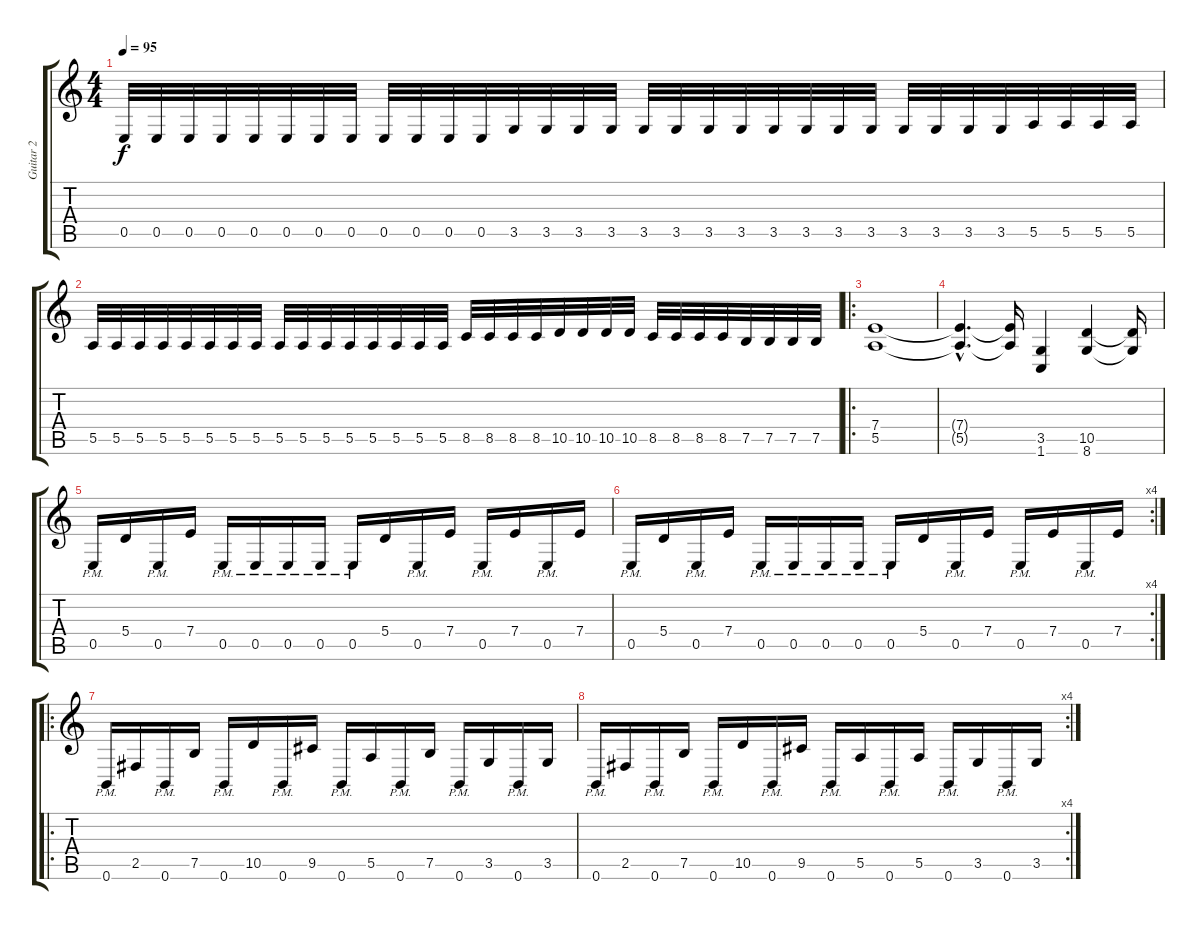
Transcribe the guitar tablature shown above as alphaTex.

\track ("Guitar 2" "Guitar 2") {instrument distortionguitar}
\staff {score tabs}
\tuning (B3 Gb3 D3 A2 E2 B1) {hide}
\ts (4 4)
\tempo 95
\clef g2
\ks c
0.5.32{dy f} 0.5.32 0.5.32 0.5.32 0.5.32 0.5.32 0.5.32 0.5.32 0.5.32 0.5.32 0.5.32 0.5.32 3.5.32 3.5.32 3.5.32 3.5.32 3.5.32 3.5.32 3.5.32 3.5.32 3.5.32 3.5.32 3.5.32 3.5.32 3.5.32 3.5.32 3.5.32 3.5.32 5.5.32 5.5.32 5.5.32 5.5.32 |
5.5.32 5.5.32 5.5.32 5.5.32 5.5.32 5.5.32 5.5.32 5.5.32 5.5.32 5.5.32 5.5.32 5.5.32 5.5.32 5.5.32 5.5.32 5.5.32 8.5.32 8.5.32 8.5.32 8.5.32 10.5.32 10.5.32 10.5.32 10.5.32 8.5.32 8.5.32 8.5.32 8.5.32 7.5.32 7.5.32 7.5.32 7.5.32 |
\ro
(7.4 5.5).1 |
(7.4{hac t} 5.5{hac t}).4{d} (7.4{t} 5.5{t}).16 (3.5 1.6).4 (10.5 8.6).4 (10.5{t} 8.6{t}).16 |
0.5{pm}.16 5.4.16 0.5{pm}.16 7.4.16 0.5{pm}.16 0.5{pm}.16 0.5{pm}.16 0.5{pm}.16 0.5{pm}.16 5.4.16 0.5{pm}.16 7.4.16 0.5{pm}.16 7.4.16 0.5{pm}.16 7.4.16 |
\rc 4
0.5{pm}.16 5.4.16 0.5{pm}.16 7.4.16 0.5{pm}.16 0.5{pm}.16 0.5{pm}.16 0.5{pm}.16 0.5{pm}.16 5.4.16 0.5{pm}.16 7.4.16 0.5{pm}.16 7.4.16 0.5{pm}.16 7.4.16 |
\ro
0.6{pm}.16 2.5.16 0.6{pm}.16 7.5.16 0.6{pm}.16 10.5.16 0.6{pm}.16 9.5.16 0.6{pm}.16 5.5.16 0.6{pm}.16 7.5.16 0.6{pm}.16 3.5.16 0.6{pm}.16 3.5.16 |
\rc 4
0.6{pm}.16 2.5.16 0.6{pm}.16 7.5.16 0.6{pm}.16 10.5.16 0.6{pm}.16 9.5.16 0.6{pm}.16 5.5.16 0.6{pm}.16 5.5.16 0.6{pm}.16 3.5.16 0.6{pm}.16 3.5.16
